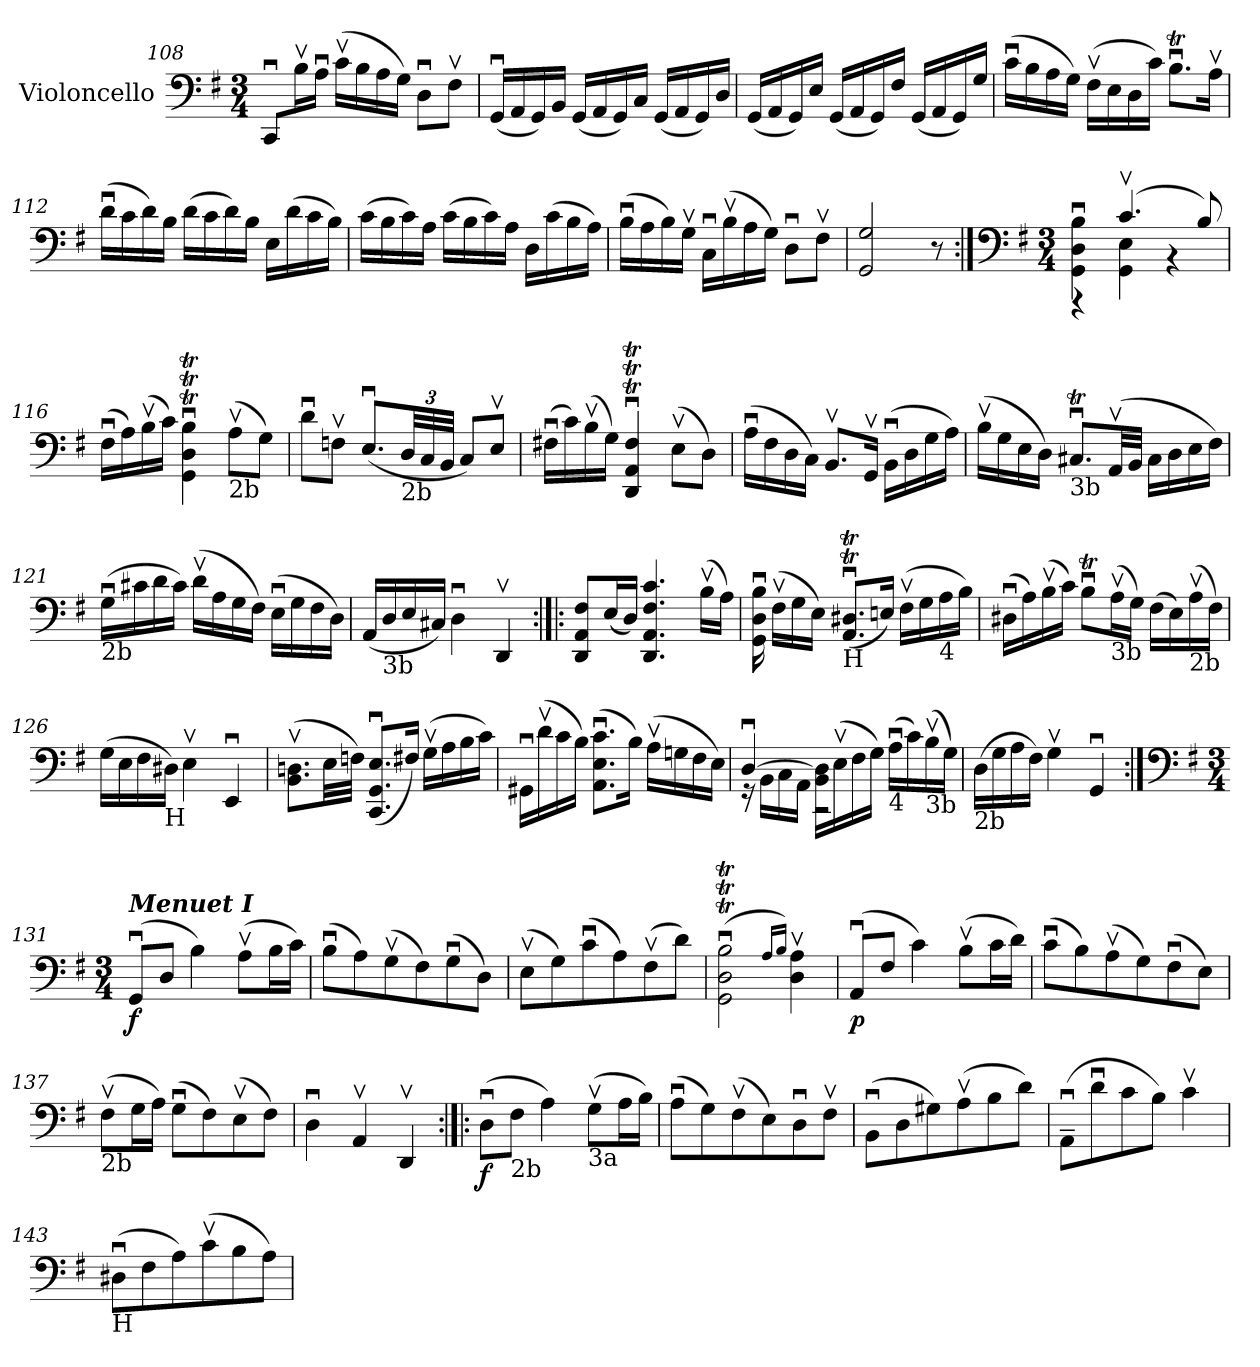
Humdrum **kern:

**kern	**dynam
*part1	*part1
*staff1	*staff1
*I"Violoncello	*
*I'Vc	*
*clefF4	*
*k[f#]	*
*M3/4	*
=108	=108
8CCu/L	.
16Bv\L	.
16Au\JJ	.
(>16cv\LL	.
16B\	.
16A\	.
16G\JJ)	.
8Du\L	.
8F#v\J	.
!!LO:LB:g=z
=109	=109
(<16GGu/LL	.
16AA/	.
16GG/)	.
16BB/JJ	.
(<16GG/LL	.
16AA/	.
16GG/)	.
16C/JJ	.
(<16GG/LL	.
16AA/	.
16GG/)	.
16D/JJ	.
=110	=110
(<16GG/LL	.
16AA/	.
16GG/)	.
16E/JJ	.
(<16GG/LL	.
16AA/	.
16GG/)	.
16F#/JJ	.
(<16GG/LL	.
16AA/	.
16GG/)	.
16G/JJ	.
=111	=111
(>16cu\LL	.
16B\	.
16A\	.
16G\JJ)	.
(>16F#v\LL	.
16E\	.
16D\	.
16c\JJ)	.
8.Btu\L	.
16Av\Jk	.
!!LO:LB:g=z
=112	=112
(>16du\LL	.
16c\	.
16d\)	.
16B\JJ	.
(>16d\LL	.
16c\	.
16d\)	.
16B\JJ	.
16E\LL	.
(>16d\	.
16c\	.
16B\JJ)	.
=113	=113
(>16c\LL	.
16B\	.
16c\)	.
16A\JJ	.
(>16c\LL	.
16B\	.
16c\)	.
16A\JJ	.
16D\LL	.
(>16c\	.
16B\	.
16A\JJ)	.
=114	=114
(>16Bu\LL	.
16A\	.
16B\)	.
16Gv\JJ	.
16Cu\LL	.
(>16Bv\	.
16A\	.
16G\JJ)	.
8Du\L	.
8F#v\J	.
=114X5	=114X5
2GG/ 2G/	.
8r	.
!!LO:PB:g=z
=115:|!	=115:|!
*clefF4	*
*k[f#]	*
*M3/4	*
*MM40	*
*^	*
4GG\u 4D\u 4B\u	4r	.
(>4.cv/	4GG\ 4E\	.
.	4r	.
8B/)	.	.
*v	*v	*
=116	=116
(>16F#u\LL	.
16A\)	.
(>16Bv\	.
16c\JJ)	.
4GG\Tu 4D\Tu 4B\Tu	.
!LO:TX:b:t=2b	!
(>8Av\L	.
8G\J)	.
=117	=117
8du\L	.
8Fnv\J	.
(<8.Eu/L	.
*Xbrackettup	*
!LO:TX:b:t=2b	!
48D/LL	.
48C/	.
48BB/JJJ	.
8C/L)	.
8Ev/J	.
=118	=118
(>16F#Xu\LL	.
16c\)	.
(>16Bv\	.
16G\JJ)	.
4DD/Tu 4AA/Tu 4F#/Tu	.
(>8Ev\L	.
8D\J)	.
!!LO:LB:g=z
=119	=119
(>16Au\LL	.
16F#\	.
16D\	.
16C\JJ)	.
8.BBv/L	.
16GGv/Jk	.
(>16BBu\LL	.
16D\	.
16G\	.
16A\JJ)	.
=120	=120
(>16Bv\LL	.
16G\	.
16E\	.
16D\JJ)	.
!LO:TX:b:t=3b	!
8.C#Xtu/L	.
(>32AAv/LL	.
32BB/JJJ	.
16C#\LL	.
16D\	.
16E\	.
16F#\JJ)	.
=121	=121
!LO:TX:b:t=2b	!
(>16Gu\LL	.
16c#X\	.
16d\	.
16c#\JJ)	.
(>16dv\LL	.
16A\	.
16G\	.
16F#\JJ)	.
(>16Eu\LL	.
16G\	.
16F#\	.
16D\JJ)	.
!!LO:LB:g=z
=122	=122
(<16AA/LL	.
!LO:TX:b:t=3b	!
16D/	.
16E/	.
16C#X/JJ)	.
4Du\	.
4DDv/	.
=123:|!|:	=123:|!|:
8DD/ 8AA/ 8F#/L	.
(<16E/L	.
16D/JJ)	.
4.DD/ 4.AA/ 4.F#/ 4.c/	.
(>16Bv\LL	.
16A\JJ)	.
=124	=124
16GG\u 16D\u 16B\u	.
(>16F#v\LL	.
16G\	.
16E\JJ)	.
!LO:TX:b:t=H	!
(<8.AA/Tu 8.D#X/TuL	.
16E/Jk)	.
(>16F#v\LL	.
16G\	.
!LO:TX:b:t=4	!
16A\	.
16B\JJ)	.
!!LO:LB:g=z
=125	=125
(>16D#Xu\LL	.
16A\)	.
(>16Bv\	.
16c\JJ)	.
8Btu\L	.
!LO:TX:b:t=3b	!
(>16Av\L	.
16G\JJ)	.
(>16F#\LL	.
16E\)	.
!LO:TX:b:t=2b	!
(>16Av\	.
16F#\JJ)	.
=126	=126
(>16G\LL	.
16E\	.
16F#\	.
!LO:TX:b:t=H	!
16D#X\JJ)	.
4Ev\	.
4EEu/	.
=127	=127
(>8.BB\v 8.Dn\vL	.
32E\LL	.
32Fn\JJJ)	.
(<8.CC/u 8.GG/u 8.E/uL	.
16F#X/Jk)	.
(>16Gv\LL	.
16A\	.
16B\	.
16c\JJ)	.
!!LO:LB:g=z
=128	=128
16GG#Xu\LL	.
(>16dv\	.
16c\	.
16B\JJ)	.
(>8.AA\u 8.E\u 8.c\uL	.
16B\Jk)	.
(>16Av\LL	.
16Gn\	.
16F#\	.
16E\JJ)	.
=129	=129
*^	*
[4Du/	16r	.
.	16BB\LL	.
.	16C\	.
.	16AA\JJ	.
16BB\ 16D\]LL	2r	.
(>16Ev\	.	.
16F#\	.	.
16G\JJ)	.	.
!LO:TX:b:t=4	!	!
(>16Au\LL	.	.
16c\)	.	.
!LO:TX:b:t=3b	!	!
(>16Bv\	.	.
16G\JJ)	.	.
*v	*v	*
=130	=130
!LO:TX:b:t=2b	!
(>16D\LL	.
16G\	.
16A\	.
16F#\JJ)	.
4Gv\	.
4GGu/	.
!!LO:PB:g=z
=131:|!	=131:|!
*clefF4	*
*k[f#]	*
*M3/4	*
*MM80	*
!LO:TX:a:Bi:t=Menuet I	!
!	!LO:DY:b
(>8GGu/L	f
8D/J	.
4B\)	.
(>8Av\L	.
16B\L	.
16c\JJ)	.
=132	=132
(>8Bu\L	.
8A\)	.
(>8Gv\	.
8F#\)	.
(>8Gu\	.
8D\J)	.
=133	=133
(>8Ev\L	.
8G\)	.
(>8cu\	.
8A\)	.
(>8F#v\	.
8d\J)	.
=134	=134
(>2GG\Tu 2D\Tu 2B\Tu	.
16qA/LL	.
16qB/JJ)	.
4D\v 4A\v	.
!!LO:LB:g=z
=135	=135
!	!LO:DY:b
(>8AAu/L	p
8F#/J	.
4c\)	.
(>8Bv\L	.
16c\L	.
16d\JJ)	.
=136	=136
(>8cu\L	.
8B\)	.
(>8Av\	.
8G\)	.
(>8F#u\	.
8E\J)	.
=137	=137
!LO:TX:b:t=2b	!
(>8F#v\L	.
16G\L	.
16A\JJ)	.
(>8Gu\L	.
8F#\)	.
(>8Ev\	.
8F#\J)	.
=138	=138
4Du\	.
4AAv/	.
4DDv/	.
=139:|!|:	=139:|!|:
!	!LO:DY:b
(>8Du\L	f
!LO:TX:b:t=2b	!
8F#\J	.
4A\)	.
!LO:TX:b:t=3a	!
(>8Gv\L	.
16A\L	.
16B\JJ)	.
!!LO:LB:g=z
=140	=140
(>8Au\L	.
8G\)	.
(>8F#v\	.
8E\)	.
8Du\	.
8F#v\J	.
=141	=141
(>8BBu\L	.
8D\	.
8G#X\)	.
(>8Av\	.
8B\	.
8d\J)	.
=142	=142
(>8AAu~\L	.
8du\	.
8c\	.
8B\J)	.
4cv\	.
=143	=143
!LO:TX:b:t=H	!
(>8D#Xu\L	.
8F#\	.
8A\)	.
(>8cv\	.
8B\	.
8A\J)	.
=	=
*-	*-
